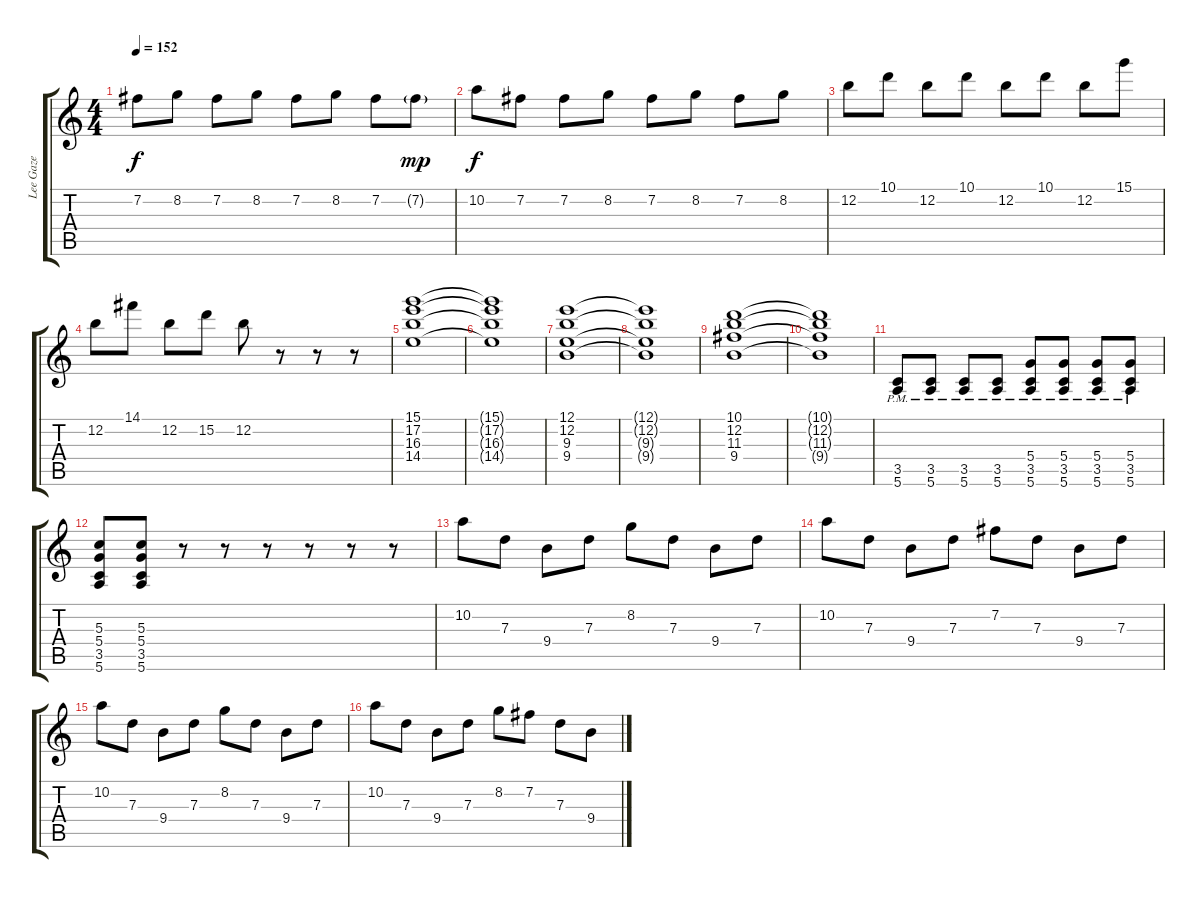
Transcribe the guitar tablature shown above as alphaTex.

\track ("Lee Gaze" "Lee Gaze") {instrument electricguitarclean}
\staff {score tabs}
\tuning (E4 B3 G3 D3 A2 E2) {hide}
\ts (4 4)
\tempo 152
\clef g2
\ks c
7.2.8{dy f} 8.2.8 7.2.8 8.2.8 7.2.8 8.2.8 7.2.8 7.2{g}.8{dy mp} |
10.2.8{dy f} 7.2.8 7.2.8 8.2.8 7.2.8 8.2.8 7.2.8 8.2.8 |
12.2.8 10.1.8 12.2.8 10.1.8 12.2.8 10.1.8 12.2.8 15.1.8 |
12.2.8 14.1.8 12.2.8 15.2.8 12.2.8 r.8 r.8 r.8 |
(15.1 17.2 16.3 14.4).1{volume 10} |
(15.1{t} 17.2{t} 16.3{t} 14.4{t}).1 |
(12.1 12.2 9.3 9.4).1 |
(12.1{t} 12.2{t} 9.3{t} 9.4{t}).1 |
(10.1 12.2 11.3 9.4).1 |
(10.1{t} 12.2{t} 11.3{t} 9.4{t}).1 |
(3.5{pm} 5.6{pm}).8 (3.5{pm} 5.6{pm}).8 (3.5{pm} 5.6{pm}).8 (3.5{pm} 5.6{pm}).8 (5.4{pm} 3.5{pm} 5.6{pm}).8 (5.4{pm} 3.5{pm} 5.6{pm}).8 (5.4{pm} 3.5{pm} 5.6{pm}).8 (5.4{pm} 3.5{pm} 5.6{pm}).8 |
(5.3 5.4 3.5 5.6).8 (5.3 5.4 3.5 5.6).8 r.8 r.8 r.8 r.8 r.8 r.8 |
10.2.8{volume 12} 7.3.8 9.4.8 7.3.8 8.2.8 7.3.8 9.4.8 7.3.8 |
10.2.8 7.3.8 9.4.8 7.3.8 7.2.8 7.3.8 9.4.8 7.3.8 |
10.2.8 7.3.8 9.4.8 7.3.8 8.2.8 7.3.8 9.4.8 7.3.8 |
10.2.8 7.3.8 9.4.8 7.3.8 8.2.8 7.2.8 7.3.8 9.4.8
